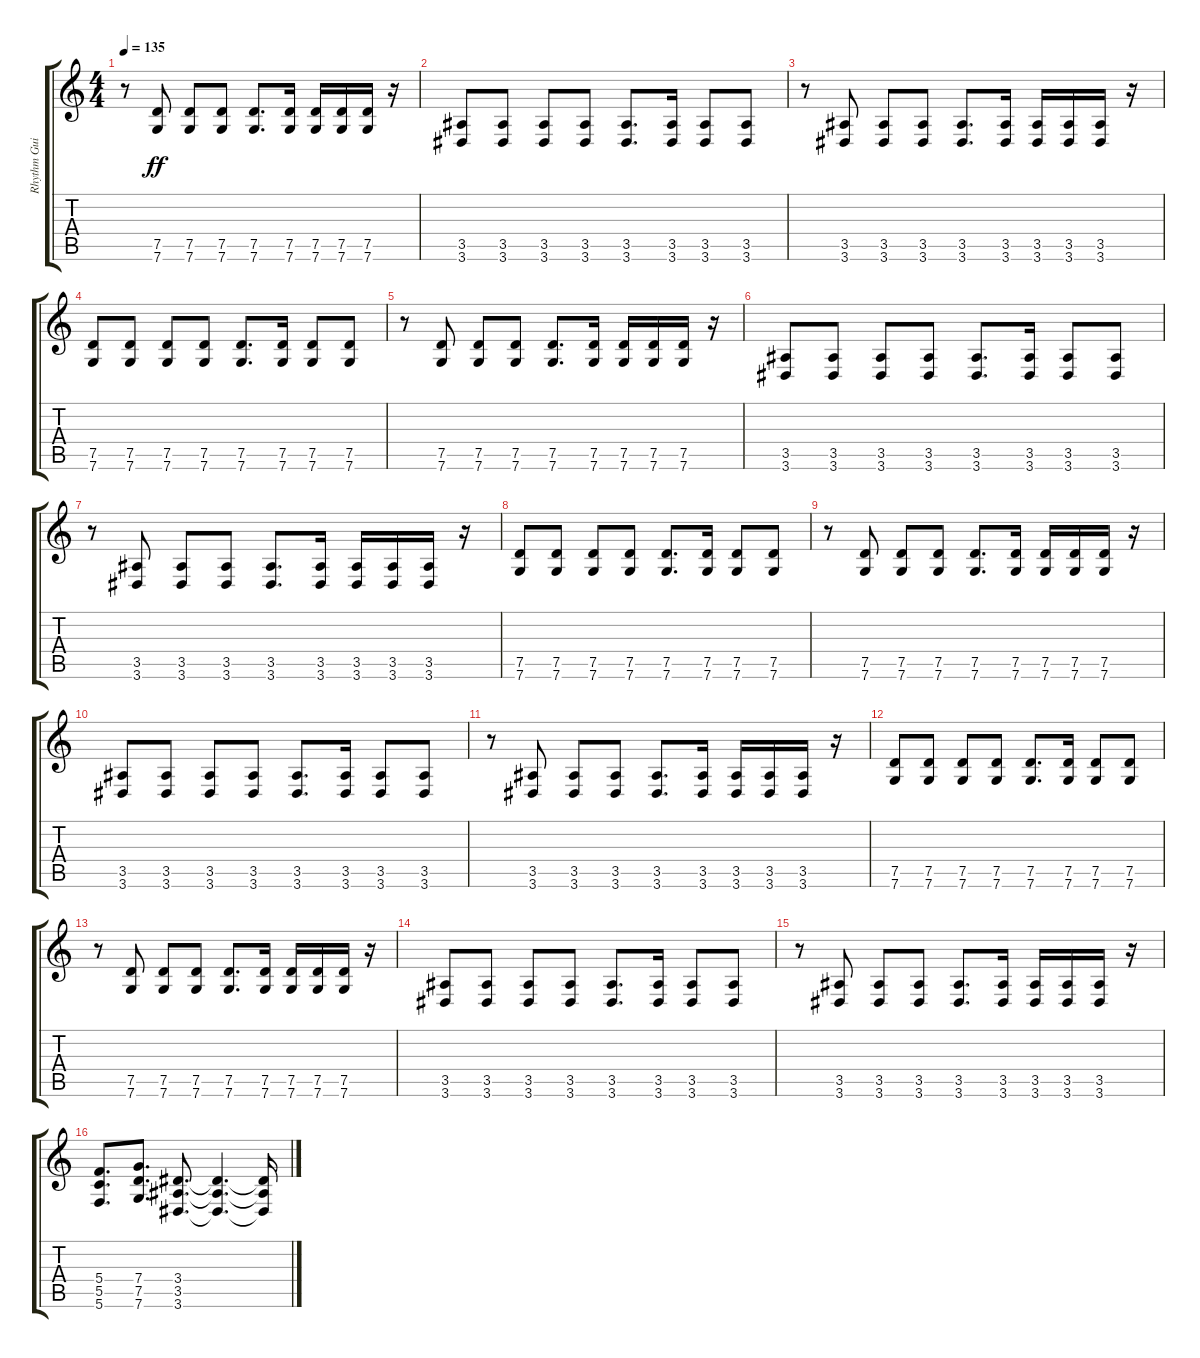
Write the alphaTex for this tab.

\track ("Rhythm Guitar" "Rhythm Gui") {instrument distortionguitar}
\staff {score tabs}
\tuning (D4 A3 F3 C3 G2 C2) {hide}
\ts (4 4)
\tempo 135
\clef g2
\ks c
r.8{dy ff} (7.5 7.6).8 (7.5 7.6).8 (7.5 7.6).8 (7.5 7.6).8{d} (7.5 7.6).16 (7.5 7.6).16 (7.5 7.6).16 (7.5 7.6).16 r.16 |
(3.5 3.6).8 (3.5 3.6).8 (3.5 3.6).8 (3.5 3.6).8 (3.5 3.6).8{d} (3.5 3.6).16 (3.5 3.6).8 (3.5 3.6).8 |
r.8 (3.5 3.6).8 (3.5 3.6).8 (3.5 3.6).8 (3.5 3.6).8{d} (3.5 3.6).16 (3.5 3.6).16 (3.5 3.6).16 (3.5 3.6).16 r.16 |
(7.5 7.6).8 (7.5 7.6).8 (7.5 7.6).8 (7.5 7.6).8 (7.5 7.6).8{d} (7.5 7.6).16 (7.5 7.6).8 (7.5 7.6).8 |
r.8 (7.5 7.6).8 (7.5 7.6).8 (7.5 7.6).8 (7.5 7.6).8{d} (7.5 7.6).16 (7.5 7.6).16 (7.5 7.6).16 (7.5 7.6).16 r.16 |
(3.5 3.6).8 (3.5 3.6).8 (3.5 3.6).8 (3.5 3.6).8 (3.5 3.6).8{d} (3.5 3.6).16 (3.5 3.6).8 (3.5 3.6).8 |
r.8 (3.5 3.6).8 (3.5 3.6).8 (3.5 3.6).8 (3.5 3.6).8{d} (3.5 3.6).16 (3.5 3.6).16 (3.5 3.6).16 (3.5 3.6).16 r.16 |
(7.5 7.6).8 (7.5 7.6).8 (7.5 7.6).8 (7.5 7.6).8 (7.5 7.6).8{d} (7.5 7.6).16 (7.5 7.6).8 (7.5 7.6).8 |
r.8 (7.5 7.6).8 (7.5 7.6).8 (7.5 7.6).8 (7.5 7.6).8{d} (7.5 7.6).16 (7.5 7.6).16 (7.5 7.6).16 (7.5 7.6).16 r.16 |
(3.5 3.6).8 (3.5 3.6).8 (3.5 3.6).8 (3.5 3.6).8 (3.5 3.6).8{d} (3.5 3.6).16 (3.5 3.6).8 (3.5 3.6).8 |
r.8 (3.5 3.6).8 (3.5 3.6).8 (3.5 3.6).8 (3.5 3.6).8{d} (3.5 3.6).16 (3.5 3.6).16 (3.5 3.6).16 (3.5 3.6).16 r.16 |
(7.5 7.6).8 (7.5 7.6).8 (7.5 7.6).8 (7.5 7.6).8 (7.5 7.6).8{d} (7.5 7.6).16 (7.5 7.6).8 (7.5 7.6).8 |
r.8 (7.5 7.6).8 (7.5 7.6).8 (7.5 7.6).8 (7.5 7.6).8{d} (7.5 7.6).16 (7.5 7.6).16 (7.5 7.6).16 (7.5 7.6).16 r.16 |
(3.5 3.6).8 (3.5 3.6).8 (3.5 3.6).8 (3.5 3.6).8 (3.5 3.6).8{d} (3.5 3.6).16 (3.5 3.6).8 (3.5 3.6).8 |
r.8 (3.5 3.6).8 (3.5 3.6).8 (3.5 3.6).8 (3.5 3.6).8{d} (3.5 3.6).16 (3.5 3.6).16 (3.5 3.6).16 (3.5 3.6).16 r.16 |
(5.4 5.5 5.6).8{d} (7.4 7.5 7.6).8{d} (3.4 3.5 3.6).8{d} (3.4{t} 3.5{t} 3.6{t}).4{d} (3.4{t} 3.5{t} 3.6{t}).16
